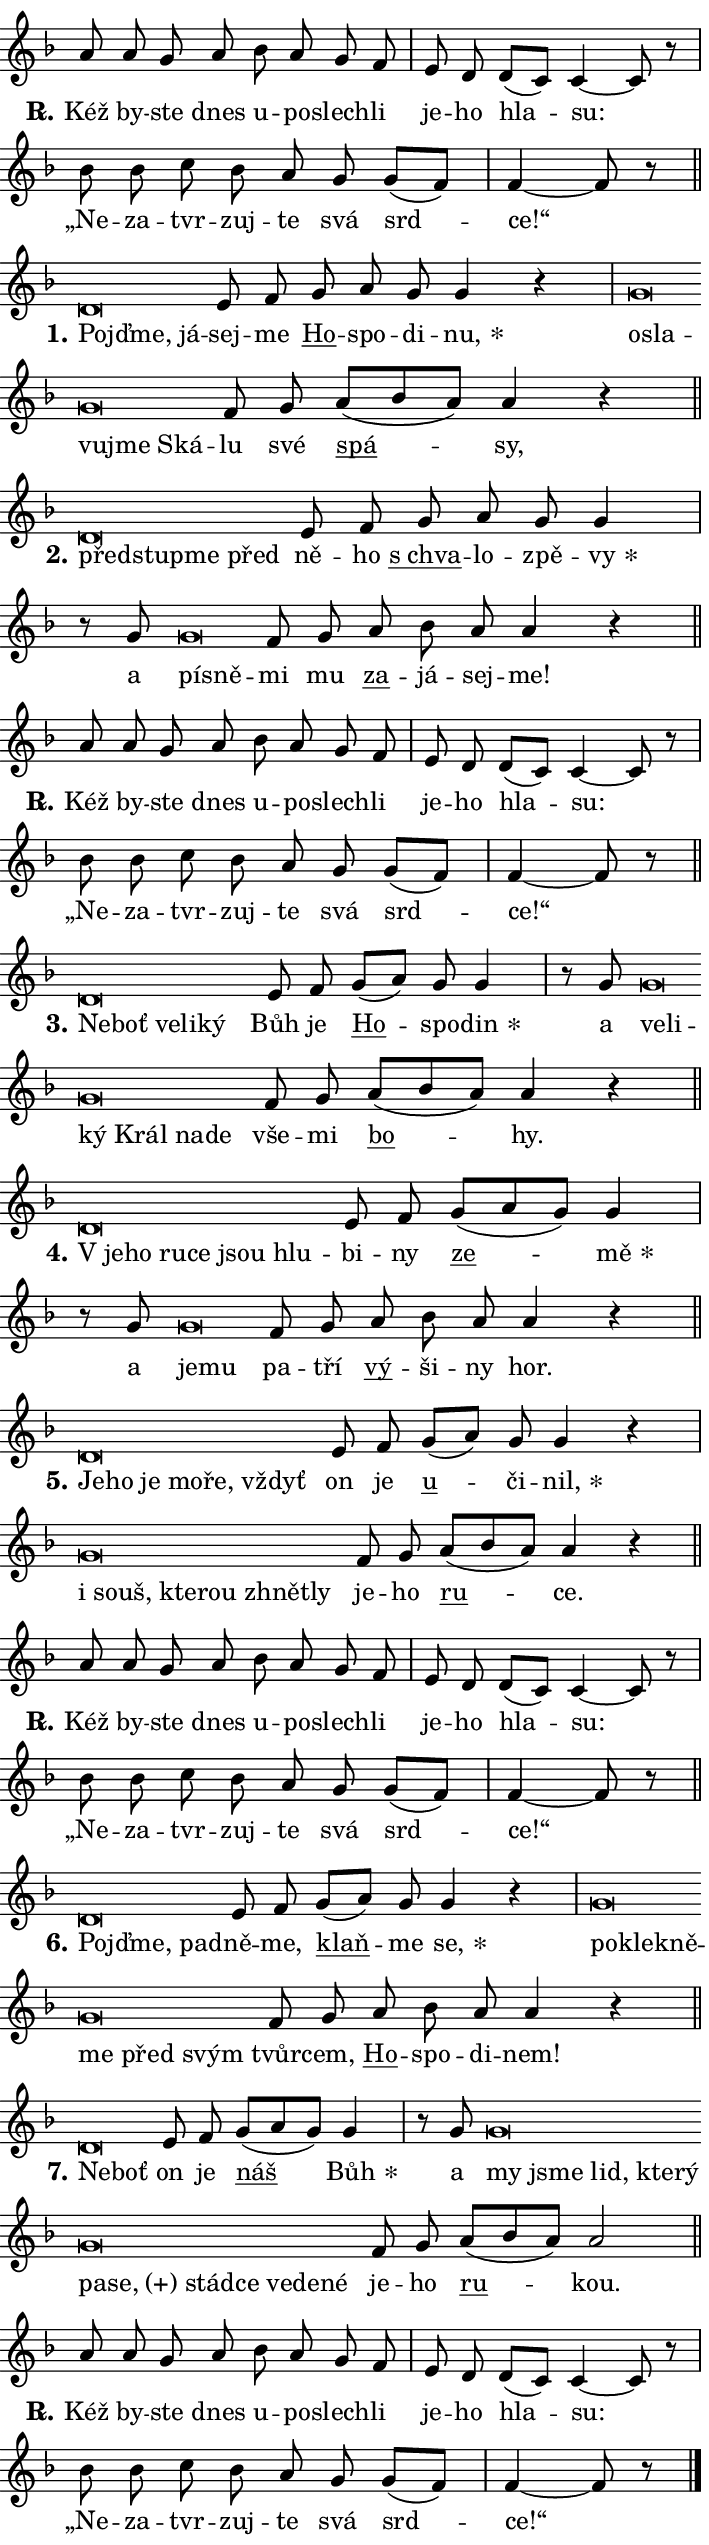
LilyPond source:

\version "2.24.0"
\header { tagline = "" }
\paper {
  indent = 0\cm
  top-margin = 0\cm
  right-margin = 0.13\cm % to fit lyric hyphens
  bottom-margin = 0\cm
  left-margin = 0\cm
  paper-width = 12\cm
  page-breaking = #ly:one-page-breaking
  system-system-spacing.basic-distance = #11
  score-system-spacing.basic-distance = #11
  ragged-last = ##f
}


%% Author: Thomas Morley
%% https://lists.gnu.org/archive/html/lilypond-user/2020-05/msg00002.html
#(define (line-position grob)
"Returns position of @var[grob} in current system:
   @code{'start}, if at first time-step
   @code{'end}, if at last time-step
   @code{'middle} otherwise
"
  (let* ((col (ly:item-get-column grob))
         (ln (ly:grob-object col 'left-neighbor))
         (rn (ly:grob-object col 'right-neighbor))
         (col-to-check-left (if (ly:grob? ln) ln col))
         (col-to-check-right (if (ly:grob? rn) rn col))
         (break-dir-left
           (and
             (ly:grob-property col-to-check-left 'non-musical #f)
             (ly:item-break-dir col-to-check-left)))
         (break-dir-right
           (and
             (ly:grob-property col-to-check-right 'non-musical #f)
             (ly:item-break-dir col-to-check-right))))
        (cond ((eqv? 1 break-dir-left) 'start)
              ((eqv? -1 break-dir-right) 'end)
              (else 'middle))))

#(define (tranparent-at-line-position vctor)
  (lambda (grob)
  "Relying on @code{line-position} select the relevant enry from @var{vctor}.
Used to determine transparency,"
    (case (line-position grob)
      ((end) (not (vector-ref vctor 0)))
      ((middle) (not (vector-ref vctor 1)))
      ((start) (not (vector-ref vctor 2))))))

noteHeadBreakVisibility =
#(define-music-function (break-visibility)(vector?)
"Makes @code{NoteHead}s transparent relying on @var{break-visibility}"
#{
  \override NoteHead.transparent =
    #(tranparent-at-line-position break-visibility)
#})

#(define delete-ledgers-for-transparent-note-heads
  (lambda (grob)
    "Reads whether a @code{NoteHead} is transparent.
If so this @code{NoteHead} is removed from @code{'note-heads} from
@var{grob}, which is supposed to be @code{LedgerLineSpanner}.
As a result ledgers are not printed for this @code{NoteHead}"
    (let* ((nhds-array (ly:grob-object grob 'note-heads))
           (nhds-list
             (if (ly:grob-array? nhds-array)
                 (ly:grob-array->list nhds-array)
                 '()))
           ;; Relies on the transparent-property being done before
           ;; Staff.LedgerLineSpanner.after-line-breaking is executed.
           ;; This is fragile ...
           (to-keep
             (remove
               (lambda (nhd)
                 (ly:grob-property nhd 'transparent #f))
               nhds-list)))
      ;; TODO find a better method to iterate over grob-arrays, similiar
      ;; to filter/remove etc for lists
      ;; For now rebuilt from scratch
      (set! (ly:grob-object grob 'note-heads)  '())
      (for-each
        (lambda (nhd)
          (ly:pointer-group-interface::add-grob grob 'note-heads nhd))
        to-keep))))

squashNotes = {
  \override NoteHead.X-extent = #'(-0.2 . 0.2)
  \override NoteHead.Y-extent = #'(-0.75 . 0)
  \override NoteHead.stencil =
    #(lambda (grob)
       (let ((pos (ly:grob-property grob 'staff-position)))
         (begin
           (if (< pos -7) (display "ERROR: Lower brevis then expected\n") (display ""))
           (if (<= pos -6) ly:text-interface::print ly:note-head::print))))
}
unSquashNotes = {
  \revert NoteHead.X-extent
  \revert NoteHead.Y-extent
  \revert NoteHead.stencil
}

hideNotes = \noteHeadBreakVisibility #begin-of-line-visible
unHideNotes = \noteHeadBreakVisibility #all-visible

% work-around for resetting accidentals
% https://lilypond.org/doc/v2.23/Documentation/notation/displaying-rhythms#unmetered-music
cadenzaMeasure = {
  \cadenzaOff
  \partial 1024 s1024
  \cadenzaOn
}

#(define-markup-command (accent layout props text) (markup?)
  "Underline accented syllable"
  (interpret-markup layout props
    #{\markup \override #'(offset . 4.3) \underline { #text }#}))

responsum = \markup \concat {
  "R" \hspace #-1.05 \path #0.1 #'((moveto 0 0.07) (lineto 0.9 0.8)) \hspace #0.05 "."
}

spaceSize = #0.6828661417322834 % exact space size for TeX Gyre Schola

\layout {
  \context {
    \Staff
    \remove "Time_signature_engraver"
    \override LedgerLineSpanner.after-line-breaking = #delete-ledgers-for-transparent-note-heads
  }
  \context {
    \Lyrics {
      \override LyricSpace.minimum-distance = \spaceSize
      \override LyricText.font-name = #"TeX Gyre Schola"
      \override LyricText.font-size = 1
      \override StanzaNumber.font-name = #"TeX Gyre Schola Bold"
      \override StanzaNumber.font-size = 1
    }
  }
  \context {
    \Score 
    \override NoteHead.text =
      #(lambda (grob) 
        (let ((pos (ly:grob-property grob 'staff-position)))
          #{\markup {
            \combine
              \halign #-0.55 \raise #(if (= pos -6) 0 0.5) \override #'(thickness . 2) \draw-line #'(3.2 . 0)
              \musicglyph "noteheads.sM1"
          }#}))
  }
}

% magnetic-lyrics.ily
%
%   written by
%     Jean Abou Samra <jean@abou-samra.fr>
%     Werner Lemberg <wl@gnu.org>
%
%   adapted by
%     Jiri Hon <jiri.hon@gmail.com>
%
% Version 2022-Apr-15

% https://www.mail-archive.com/lilypond-user@gnu.org/msg149350.html

#(define (Left_hyphen_pointer_engraver context)
   "Collect syllable-hyphen-syllable occurrences in lyrics and store
them in properties.  This engraver only looks to the left.  For
example, if the lyrics input is @code{foo -- bar}, it does the
following.

@itemize @bullet
@item
Set the @code{text} property of the @code{LyricHyphen} grob between
@q{foo} and @q{bar} to @code{foo}.

@item
Set the @code{left-hyphen} property of the @code{LyricText} grob with
text @q{foo} to the @code{LyricHyphen} grob between @q{foo} and
@q{bar}.
@end itemize

Use this auxiliary engraver in combination with the
@code{lyric-@/text::@/apply-@/magnetic-@/offset!} hook."
   (let ((hyphen #f)
         (text #f))
     (make-engraver
      (acknowledgers
       ((lyric-syllable-interface engraver grob source-engraver)
        (set! text grob)))
      (end-acknowledgers
       ((lyric-hyphen-interface engraver grob source-engraver)
        ;(when (not (grob::has-interface grob 'lyric-space-interface))
          (set! hyphen grob)));)
      ((stop-translation-timestep engraver)
       (when (and text hyphen)
         (ly:grob-set-object! text 'left-hyphen hyphen))
       (set! text #f)
       (set! hyphen #f)))))

#(define (lyric-text::apply-magnetic-offset! grob)
   "If the space between two syllables is less than the value in
property @code{LyricText@/.details@/.squash-threshold}, move the right
syllable to the left so that it gets concatenated with the left
syllable.

Use this function as a hook for
@code{LyricText@/.after-@/line-@/breaking} if the
@code{Left_@/hyphen_@/pointer_@/engraver} is active."
   (let ((hyphen (ly:grob-object grob 'left-hyphen #f)))
     (when hyphen
       (let ((left-text (ly:spanner-bound hyphen LEFT)))
         (when (grob::has-interface left-text 'lyric-syllable-interface)
           (let* ((common (ly:grob-common-refpoint grob left-text X))
                  (this-x-ext (ly:grob-extent grob common X))
                  (left-x-ext
                   (begin
                     ;; Trigger magnetism for left-text.
                     (ly:grob-property left-text 'after-line-breaking)
                     (ly:grob-extent left-text common X)))
                  ;; `delta` is the gap width between two syllables.
                  (delta (- (interval-start this-x-ext)
                            (interval-end left-x-ext)))
                  (details (ly:grob-property grob 'details))
                  (threshold (assoc-get 'squash-threshold details 0.2)))
             (when (< delta threshold)
               (let* (;; We have to manipulate the input text so that
                      ;; ligatures crossing syllable boundaries are not
                      ;; disabled.  For languages based on the Latin
                      ;; script this is essentially a beautification.
                      ;; However, for non-Western scripts it can be a
                      ;; necessity.
                      (lt (ly:grob-property left-text 'text))
                      (rt (ly:grob-property grob 'text))
                      (is-space (grob::has-interface hyphen 'lyric-space-interface))
                      (space (if is-space " " ""))
                      (extra-delta (if is-space spaceSize 0))
                      ;; Append new syllable.
                      (ltrt-space (if (and (string? lt) (string? rt))
                                (string-append lt space rt)
                                (make-concat-markup (list lt space rt))))
                      ;; Right-align `ltrt` to the right side.
                      (ltrt-space-markup (grob-interpret-markup
                               grob
                               (make-translate-markup
                                (cons (interval-length this-x-ext) 0)
                                (make-right-align-markup ltrt-space)))))
                 (begin
                   ;; Don't print `left-text`.
                   (ly:grob-set-property! left-text 'stencil #f)
                   ;; Set text and stencil (which holds all collected
                   ;; syllables so far) and shift it to the left.
                   (ly:grob-set-property! grob 'text ltrt-space)
                   (ly:grob-set-property! grob 'stencil ltrt-space-markup)
                   (ly:grob-translate-axis! grob (- (- delta extra-delta)) X))))))))))


#(define (lyric-hyphen::displace-bounds-first grob)
   ;; Make very sure this callback isn't triggered too early.
   (let ((left (ly:spanner-bound grob LEFT))
         (right (ly:spanner-bound grob RIGHT)))
     (ly:grob-property left 'after-line-breaking)
     (ly:grob-property right 'after-line-breaking)
     (ly:lyric-hyphen::print grob)))

squashThreshold = #0.4

\layout {
  \context {
    \Lyrics
    \consists #Left_hyphen_pointer_engraver
    \override LyricText.after-line-breaking =
      #lyric-text::apply-magnetic-offset!
    \override LyricHyphen.stencil = #lyric-hyphen::displace-bounds-first
    \override LyricText.details.squash-threshold = \squashThreshold
    \override LyricHyphen.minimum-distance = 0
    \override LyricHyphen.minimum-length = \squashThreshold
  }
}

squashText = \override LyricText.details.squash-threshold = 9999
unSquashText = \override LyricText.details.squash-threshold = \squashThreshold

leftText = \override LyricText.self-alignment-X = #LEFT
unLeftText = \revert LyricText.self-alignment-X

starOffset = #(lambda (grob) 
                (let ((x_offset (ly:self-alignment-interface::aligned-on-x-parent grob)))
                  (if (= x_offset 0) 0 (+ x_offset 1.2))))

star = #(define-music-function (syllable)(string?)
"Append star separator at the end of a syllable"
#{
  \once \override LyricText.X-offset = #starOffset
  \lyricmode { \markup {
    #syllable
    \override #'((font-name . "TeX Gyre Schola Bold")) \hspace #0.2 \lower #0.65 \larger "*"
  } }
#})

starAccent = #(define-music-function (syllable)(string?)
"Append star separator at the end of a syllable and make accent"
#{
  \once \override LyricText.X-offset = #starOffset
  \lyricmode { \markup {
    \accent #syllable
    \override #'((font-name . "TeX Gyre Schola Bold")) \hspace #0.2 \lower #0.65 \larger "*"
  } }
#})

breath = #(define-music-function (syllable)(string?)
"Append breathing indicator at the end of a syllable"
#{
  \lyricmode { \markup { #syllable "+" } }
#})

optionalBreath = #(define-music-function (syllable)(string?)
"Append optional breathing indicator at the end of a syllable"
#{
  \lyricmode { \markup { #syllable "(+)" } }
#})


\score {
    <<
        \new Voice = "melody" { \cadenzaOn \key f \major \relative { a'8 a g a bes a g f \cadenzaMeasure \bar "|" e d \bar "" d[( c)] c4~ c8 r8 \cadenzaMeasure \bar "|" bes' bes \bar "" c bes a g g[( f)] \cadenzaMeasure \bar "|" f4~ f8 r \cadenzaMeasure \bar "||" \break } }
        \new Lyrics \lyricsto "melody" { \lyricmode { \set stanza = \responsum
Kéž by -- ste dnes u -- po -- slech -- li je -- ho hla -- su: „Ne -- za -- tvr -- zuj -- te svá srd -- ce!“ } }
    >>
    \layout {}
}

\score {
    <<
        \new Voice = "melody" { \cadenzaOn \key f \major \relative { \squashNotes d'\breve*1/16 \hideNotes \breve*1/16 \breve*1/16 \bar "" \unHideNotes \unSquashNotes e8 f \bar "" g a g g4 r \cadenzaMeasure \bar "|" \squashNotes g\breve*1/16 \hideNotes \breve*1/16 \bar "" \breve*1/16 \bar "" \breve*1/16 \breve*1/16 \bar "" \unHideNotes \unSquashNotes f8 g \bar "" a[( bes a)] a4 r \cadenzaMeasure \bar "||" \break } }
        \new Lyrics \lyricsto "melody" { \lyricmode { \set stanza = "1."
\leftText Pojď -- \squashText me, já -- \unLeftText \unSquashText sej -- me \markup \accent Ho -- spo -- di -- \star nu, \leftText o -- \squashText sla -- vu -- jme Ská -- \unLeftText \unSquashText lu své \markup \accent spá -- sy, } }
    >>
    \layout {}
}

\score {
    <<
        \new Voice = "melody" { \cadenzaOn \key f \major \relative { \squashNotes d'\breve*1/16 \hideNotes \breve*1/16 \bar "" \breve*1/16 \breve*1/16 \bar "" \unHideNotes \unSquashNotes e8 f \bar "" g a g g4 \cadenzaMeasure \bar "|" r8 g8 \squashNotes g\breve*1/16 \hideNotes \breve*1/16 \bar "" \unHideNotes \unSquashNotes f8 g \bar "" a bes a a4 r \cadenzaMeasure \bar "||" \break } }
        \new Lyrics \lyricsto "melody" { \lyricmode { \set stanza = "2."
\leftText před -- \squashText stup -- me před \unLeftText \unSquashText ně -- ho \markup \accent "s chva" -- lo -- zpě -- \star vy a \leftText pí -- \squashText sně -- \unLeftText \unSquashText mi mu \markup \accent za -- já -- sej -- me! } }
    >>
    \layout {}
}

\score {
    <<
        \new Voice = "melody" { \cadenzaOn \key f \major \relative { a'8 a g a bes a g f \cadenzaMeasure \bar "|" e d \bar "" d[( c)] c4~ c8 r8 \cadenzaMeasure \bar "|" bes' bes \bar "" c bes a g g[( f)] \cadenzaMeasure \bar "|" f4~ f8 r \cadenzaMeasure \bar "||" \break } }
        \new Lyrics \lyricsto "melody" { \lyricmode { \set stanza = \responsum
Kéž by -- ste dnes u -- po -- slech -- li je -- ho hla -- su: „Ne -- za -- tvr -- zuj -- te svá srd -- ce!“ } }
    >>
    \layout {}
}

\score {
    <<
        \new Voice = "melody" { \cadenzaOn \key f \major \relative { \squashNotes d'\breve*1/16 \hideNotes \breve*1/16 \bar "" \breve*1/16 \bar "" \breve*1/16 \breve*1/16 \bar "" \unHideNotes \unSquashNotes e8 f \bar "" g[( a)] g g4 \cadenzaMeasure \bar "|" r8 g8 \squashNotes g\breve*1/16 \hideNotes \breve*1/16 \bar "" \breve*1/16 \bar "" \breve*1/16 \bar "" \breve*1/16 \breve*1/16 \bar "" \unHideNotes \unSquashNotes f8 g \bar "" a[( bes a)] a4 r \cadenzaMeasure \bar "||" \break } }
        \new Lyrics \lyricsto "melody" { \lyricmode { \set stanza = "3."
\leftText Ne -- \squashText boť ve -- li -- ký \unLeftText \unSquashText Bůh je \markup \accent Ho -- spo -- \star din a \leftText ve -- \squashText li -- ký Král na -- de \unLeftText \unSquashText vše -- mi \markup \accent bo -- hy. } }
    >>
    \layout {}
}

\score {
    <<
        \new Voice = "melody" { \cadenzaOn \key f \major \relative { \squashNotes d'\breve*1/16 \hideNotes \breve*1/16 \bar "" \breve*1/16 \bar "" \breve*1/16 \bar "" \breve*1/16 \breve*1/16 \bar "" \unHideNotes \unSquashNotes e8 f \bar "" g[( a g)] g4 \cadenzaMeasure \bar "|" r8 g8 \squashNotes g\breve*1/16 \hideNotes \breve*1/16 \bar "" \unHideNotes \unSquashNotes f8 g \bar "" a bes a a4 r \cadenzaMeasure \bar "||" \break } }
        \new Lyrics \lyricsto "melody" { \lyricmode { \set stanza = "4."
\leftText "V je" -- \squashText ho ru -- ce jsou hlu -- \unLeftText \unSquashText bi -- ny \markup \accent ze -- \star mě a \leftText je -- \squashText mu \unLeftText \unSquashText pa -- tří \markup \accent vý -- ši -- ny hor. } }
    >>
    \layout {}
}

\score {
    <<
        \new Voice = "melody" { \cadenzaOn \key f \major \relative { \squashNotes d'\breve*1/16 \hideNotes \breve*1/16 \bar "" \breve*1/16 \bar "" \breve*1/16 \bar "" \breve*1/16 \breve*1/16 \bar "" \unHideNotes \unSquashNotes e8 f \bar "" g[( a)] g g4 r \cadenzaMeasure \bar "|" \squashNotes g\breve*1/16 \hideNotes \breve*1/16 \bar "" \breve*1/16 \bar "" \breve*1/16 \bar "" \breve*1/16 \breve*1/16 \bar "" \unHideNotes \unSquashNotes f8 g \bar "" a[( bes a)] a4 r \cadenzaMeasure \bar "||" \break } }
        \new Lyrics \lyricsto "melody" { \lyricmode { \set stanza = "5."
\leftText Je -- \squashText ho je mo -- ře, vždyť \unLeftText \unSquashText on je \markup \accent u -- či -- \star nil, \leftText i \squashText souš, kte -- rou zhnět -- ly \unLeftText \unSquashText je -- ho \markup \accent ru -- ce. } }
    >>
    \layout {}
}

\score {
    <<
        \new Voice = "melody" { \cadenzaOn \key f \major \relative { a'8 a g a bes a g f \cadenzaMeasure \bar "|" e d \bar "" d[( c)] c4~ c8 r8 \cadenzaMeasure \bar "|" bes' bes \bar "" c bes a g g[( f)] \cadenzaMeasure \bar "|" f4~ f8 r \cadenzaMeasure \bar "||" \break } }
        \new Lyrics \lyricsto "melody" { \lyricmode { \set stanza = \responsum
Kéž by -- ste dnes u -- po -- slech -- li je -- ho hla -- su: „Ne -- za -- tvr -- zuj -- te svá srd -- ce!“ } }
    >>
    \layout {}
}

\score {
    <<
        \new Voice = "melody" { \cadenzaOn \key f \major \relative { \squashNotes d'\breve*1/16 \hideNotes \breve*1/16 \breve*1/16 \bar "" \unHideNotes \unSquashNotes e8 f \bar "" g[( a)] g g4 r \cadenzaMeasure \bar "|" \squashNotes g\breve*1/16 \hideNotes \breve*1/16 \bar "" \breve*1/16 \bar "" \breve*1/16 \bar "" \breve*1/16 \breve*1/16 \bar "" \unHideNotes \unSquashNotes f8 g \bar "" a bes a a4 r \cadenzaMeasure \bar "||" \break } }
        \new Lyrics \lyricsto "melody" { \lyricmode { \set stanza = "6."
\leftText Pojď -- \squashText me, pad -- \unLeftText \unSquashText ně -- me, \markup \accent klaň -- me \star se, \leftText po -- \squashText kle -- kně -- me před svým \unLeftText \unSquashText tvůr -- cem, \markup \accent Ho -- spo -- di -- nem! } }
    >>
    \layout {}
}

\score {
    <<
        \new Voice = "melody" { \cadenzaOn \key f \major \relative { \squashNotes d'\breve*1/16 \hideNotes \breve*1/16 \bar "" \unHideNotes \unSquashNotes e8 f \bar "" g[( a g)] g4 \cadenzaMeasure \bar "|" r8 g \squashNotes g\breve*1/16 \hideNotes \breve*1/16 \bar "" \breve*1/16 \bar "" \breve*1/16 \bar "" \breve*1/16 \bar "" \breve*1/16 \bar "" \breve*1/16 \bar "" \breve*1/16 \bar "" \breve*1/16 \bar "" \breve*1/16 \bar "" \breve*1/16 \breve*1/16 \bar "" \unHideNotes \unSquashNotes f8 g \bar "" a[( bes a)] a2 \cadenzaMeasure \bar "||" \break } }
        \new Lyrics \lyricsto "melody" { \lyricmode { \set stanza = "7."
\leftText Ne -- \squashText boť \unLeftText \unSquashText on je \markup \accent náš \star Bůh a \leftText my \squashText jsme lid, kte -- rý pa -- \optionalBreath se, stád -- ce ve -- de -- né \unLeftText \unSquashText je -- ho \markup \accent ru -- kou. } }
    >>
    \layout {}
}

\score {
    <<
        \new Voice = "melody" { \cadenzaOn \key f \major \relative { a'8 a g a bes a g f \cadenzaMeasure \bar "|" e d \bar "" d[( c)] c4~ c8 r8 \cadenzaMeasure \bar "|" bes' bes \bar "" c bes a g g[( f)] \cadenzaMeasure \bar "|" f4~ f8 r \cadenzaMeasure \bar "||" \break } \bar "|." }
        \new Lyrics \lyricsto "melody" { \lyricmode { \set stanza = \responsum
Kéž by -- ste dnes u -- po -- slech -- li je -- ho hla -- su: „Ne -- za -- tvr -- zuj -- te svá srd -- ce!“ } }
    >>
    \layout {}
}
